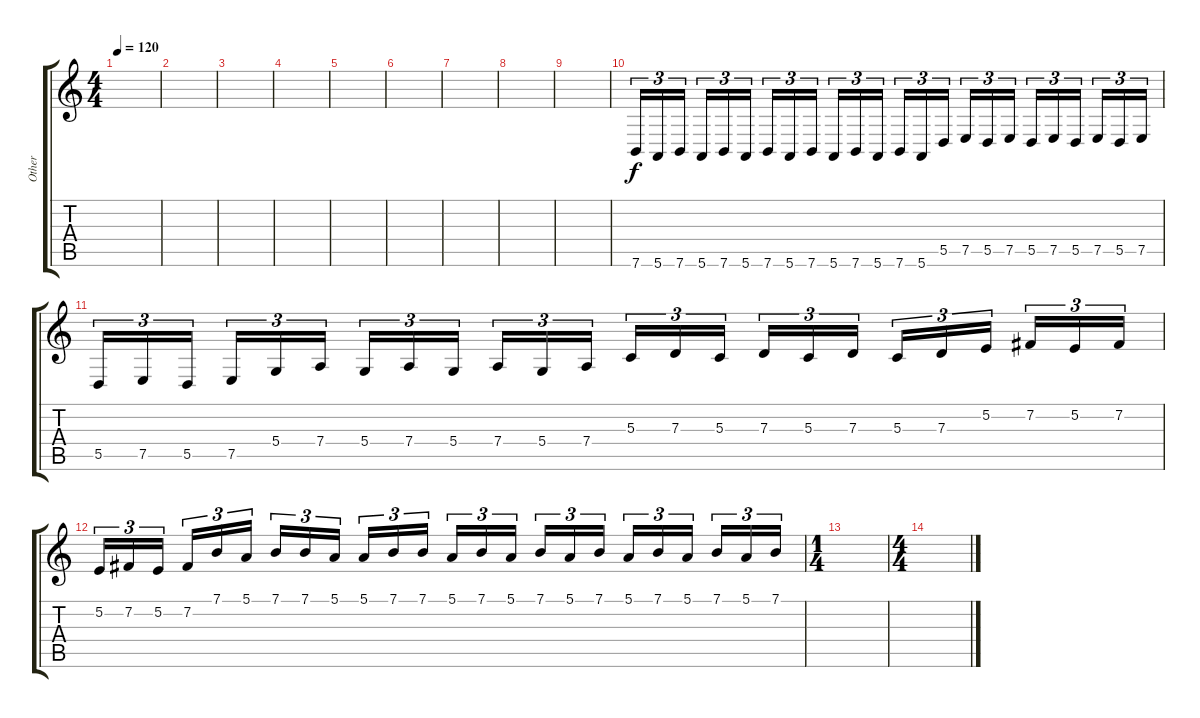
\track ("Other" "Other") {instrument tubularbells}
\staff {score tabs}
\tuning (E4 B3 G3 D3 A2 E2) {hide}
\ts (4 4)
\tempo 120
\clef g2
\ks c
|
|
|
|
|
|
|
|
|
7.6.16{tu (3 2)} 5.6.16{tu (3 2)} 7.6.16{tu (3 2)} 5.6.16{tu (3 2)} 7.6.16{tu (3 2)} 5.6.16{tu (3 2)} 7.6.16{tu (3 2)} 5.6.16{tu (3 2)} 7.6.16{tu (3 2)} 5.6.16{tu (3 2)} 7.6.16{tu (3 2)} 5.6.16{tu (3 2)} 7.6.16{tu (3 2)} 5.6.16{tu (3 2)} 5.5.16{tu (3 2)} 7.5.16{tu (3 2)} 5.5.16{tu (3 2)} 7.5.16{tu (3 2)} 5.5.16{tu (3 2)} 7.5.16{tu (3 2)} 5.5.16{tu (3 2)} 7.5.16{tu (3 2)} 5.5.16{tu (3 2)} 7.5.16{tu (3 2)} |
5.5.16{tu (3 2)} 7.5.16{tu (3 2)} 5.5.16{tu (3 2)} 7.5.16{tu (3 2)} 5.4.16{tu (3 2)} 7.4.16{tu (3 2)} 5.4.16{tu (3 2)} 7.4.16{tu (3 2)} 5.4.16{tu (3 2)} 7.4.16{tu (3 2)} 5.4.16{tu (3 2)} 7.4.16{tu (3 2)} 5.3.16{tu (3 2)} 7.3.16{tu (3 2)} 5.3.16{tu (3 2)} 7.3.16{tu (3 2)} 5.3.16{tu (3 2)} 7.3.16{tu (3 2)} 5.3.16{tu (3 2)} 7.3.16{tu (3 2)} 5.2.16{tu (3 2)} 7.2.16{tu (3 2)} 5.2.16{tu (3 2)} 7.2.16{tu (3 2)} |
5.2.16{tu (3 2)} 7.2.16{tu (3 2)} 5.2.16{tu (3 2)} 7.2.16{tu (3 2)} 7.1.16{tu (3 2)} 5.1.16{tu (3 2)} 7.1.16{tu (3 2)} 7.1.16{tu (3 2)} 5.1.16{tu (3 2)} 5.1.16{tu (3 2)} 7.1.16{tu (3 2)} 7.1.16{tu (3 2)} 5.1.16{tu (3 2)} 7.1.16{tu (3 2)} 5.1.16{tu (3 2)} 7.1.16{tu (3 2)} 5.1.16{tu (3 2)} 7.1.16{tu (3 2)} 5.1.16{tu (3 2)} 7.1.16{tu (3 2)} 5.1.16{tu (3 2)} 7.1.16{tu (3 2)} 5.1.16{tu (3 2)} 7.1.16{tu (3 2)} |
\ts (1 4)
|
\ts (4 4)
